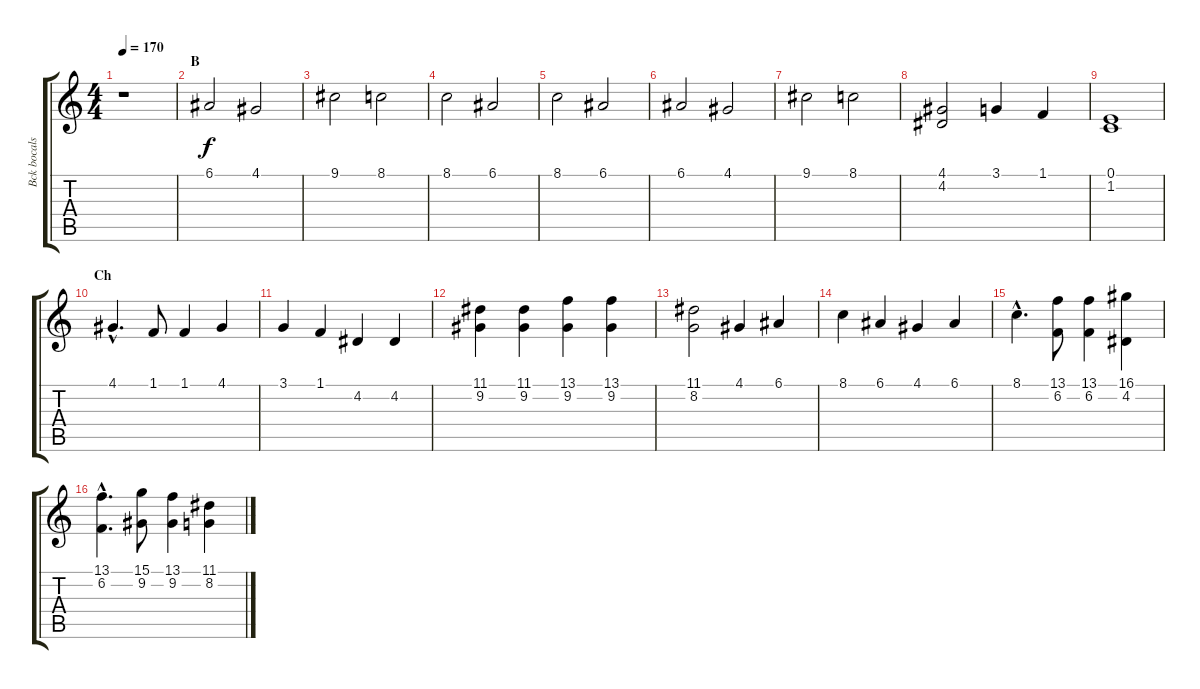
\track ("Bck bocals" "Bck bocals") {instrument lead6voice}
\staff {score tabs}
\tuning (E4 B3 G3 D3 A2 E2) {hide}
\ts (4 4)
\tempo 170
\clef g2
\ks c
r.1{dy f} |
\section ("" "B")
6.1.2 4.1.2 |
9.1.2 8.1.2 |
8.1.2 6.1.2 |
8.1.2 6.1.2 |
6.1.2 4.1.2 |
9.1.2 8.1.2 |
(4.1 4.2).2 3.1.4 1.1.4 |
(0.1 1.2).1 |
\section ("" "Ch")
4.1{hac}.4{d} 1.1.8 1.1.4 4.1.4 |
3.1.4 1.1.4 4.2.4 4.2.4 |
(11.1 9.2).4 (11.1 9.2).4 (13.1 9.2).4 (13.1 9.2).4 |
(11.1 8.2).2 4.1.4 6.1.4 |
8.1.4 6.1.4 4.1.4 6.1.4 |
8.1{hac}.4{d} (13.1 6.2).8 (13.1 6.2).4 (16.1 4.2).4 |
(13.1{hac} 6.2{hac}).4{d} (15.1 9.2).8 (13.1 9.2).4 (11.1 8.2).4
